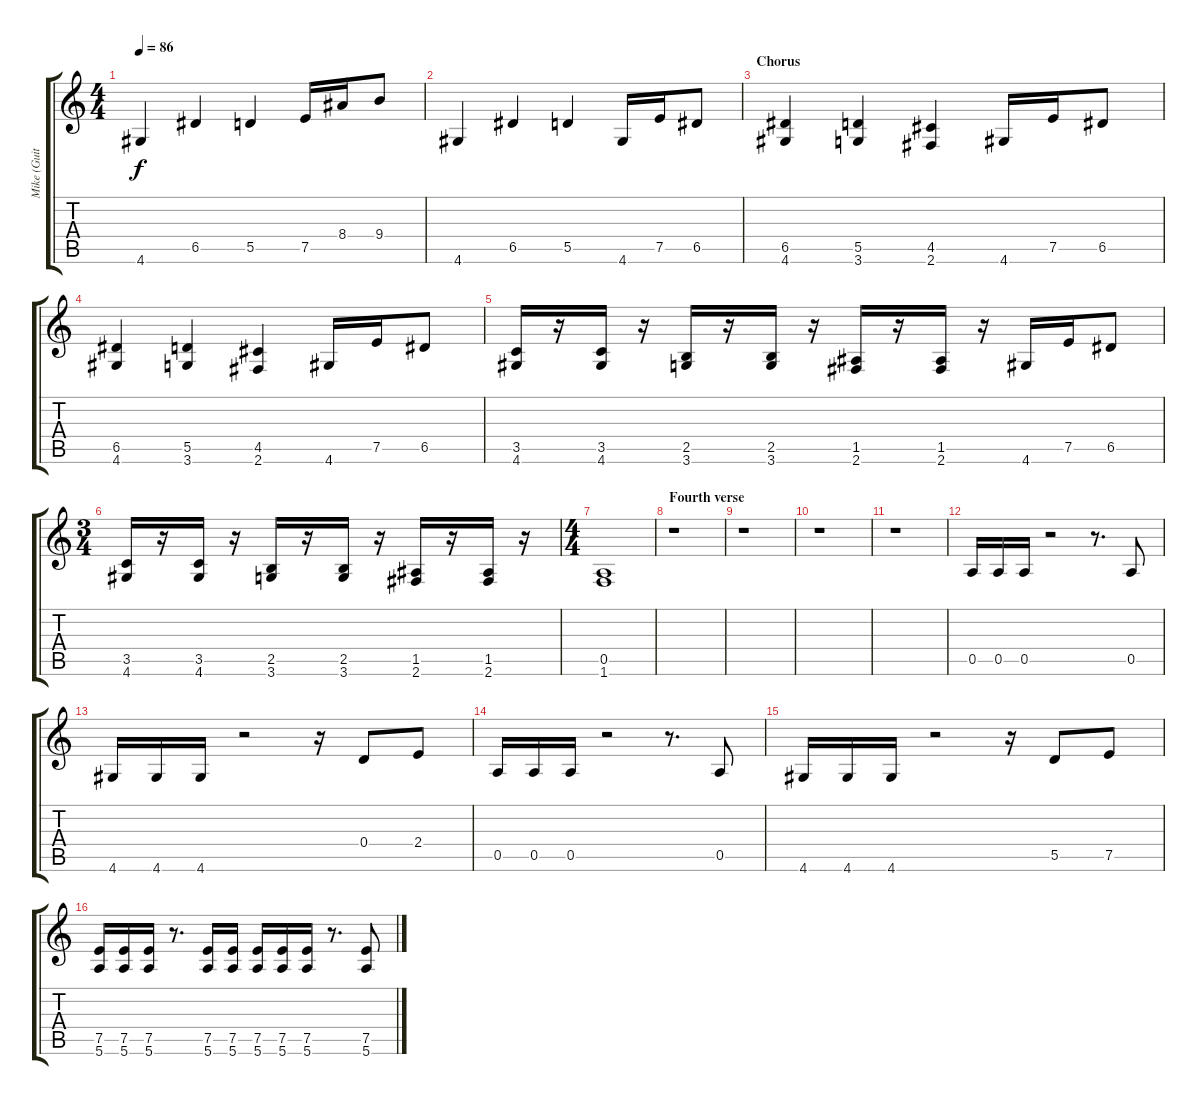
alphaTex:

\track ("Mike (Guitar)" "Mike (Guit") {instrument overdrivenguitar}
\staff {score tabs}
\tuning (E4 B3 G3 D3 A2 E2) {hide}
\ts (4 4)
\tempo 86
\clef g2
\ks c
4.6.4{dy f} 6.5.4 5.5.4 7.5.16 8.4.16 9.4.8 |
4.6.4 6.5.4 5.5.4 4.6.16 7.5.16 6.5.8 |
\section ("" "Chorus")
(6.5 4.6).4 (5.5 3.6).4 (4.5 2.6).4 4.6.16 7.5.16 6.5.8 |
(6.5 4.6).4 (5.5 3.6).4 (4.5 2.6).4 4.6.16 7.5.16 6.5.8 |
(3.5 4.6).16 r.16 (3.5 4.6).16 r.16 (2.5 3.6).16 r.16 (2.5 3.6).16 r.16 (1.5 2.6).16 r.16 (1.5 2.6).16 r.16 4.6.16 7.5.16 6.5.8 |
\ts (3 4)
(3.5 4.6).16 r.16 (3.5 4.6).16 r.16 (2.5 3.6).16 r.16 (2.5 3.6).16 r.16 (1.5 2.6).16 r.16 (1.5 2.6).16 r.16 |
\ts (4 4)
(0.5 1.6).1 |
\section ("" "Fourth verse")
r.1 |
r.1 |
r.1 |
r.1 |
0.5.16 0.5.16 0.5.16 r.2 r.8{d} 0.5.8 |
4.6.16 4.6.16 4.6.16 r.2 r.16 0.4.8 2.4.8 |
0.5.16 0.5.16 0.5.16 r.2 r.8{d} 0.5.8 |
4.6.16 4.6.16 4.6.16 r.2 r.16 5.5.8 7.5.8 |
(7.5 5.6).16 (7.5 5.6).16 (7.5 5.6).16 r.8{d} (7.5 5.6).16 (7.5 5.6).16 (7.5 5.6).16 (7.5 5.6).16 (7.5 5.6).16 r.8{d} (7.5 5.6).8
